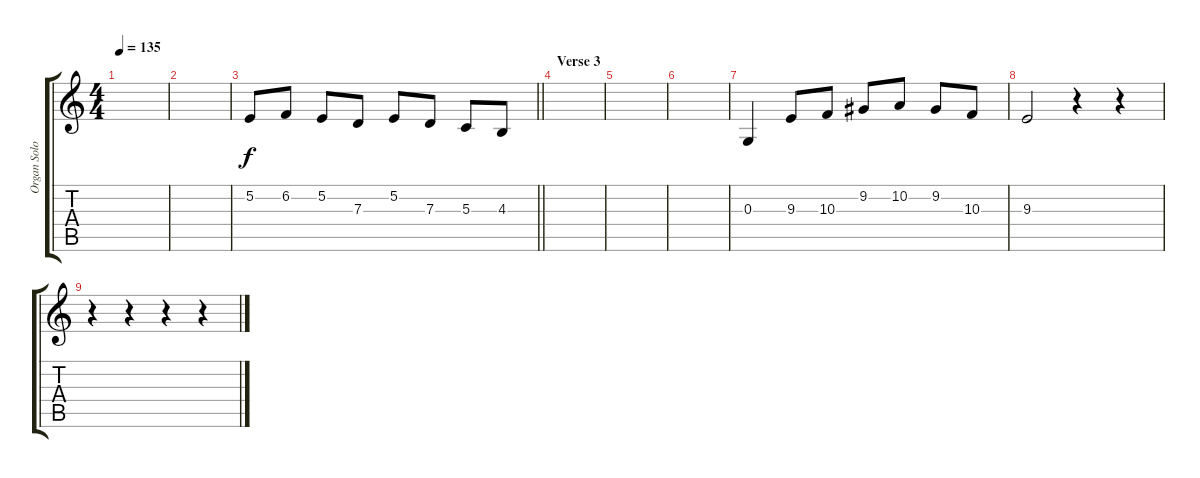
\track ("Organ Solo" "Organ Solo") {instrument drawbarorgan}
\staff {score tabs}
\tuning (E4 B3 G3 D3 A2 E2) {hide}
\ts (4 4)
\tempo 135
\clef g2
\ks c
|
|
\barLineRight lightlight
5.2.8 6.2.8 5.2.8 7.3.8 5.2.8 7.3.8 5.3.8 4.3.8 |
\section ("" "Verse 3")
|
|
|
0.3.4 9.3.8 10.3.8 9.2.8 10.2.8 9.2.8 10.3.8 |
9.3.2 r.4 r.4 |
r.4 r.4 r.4 r.4
